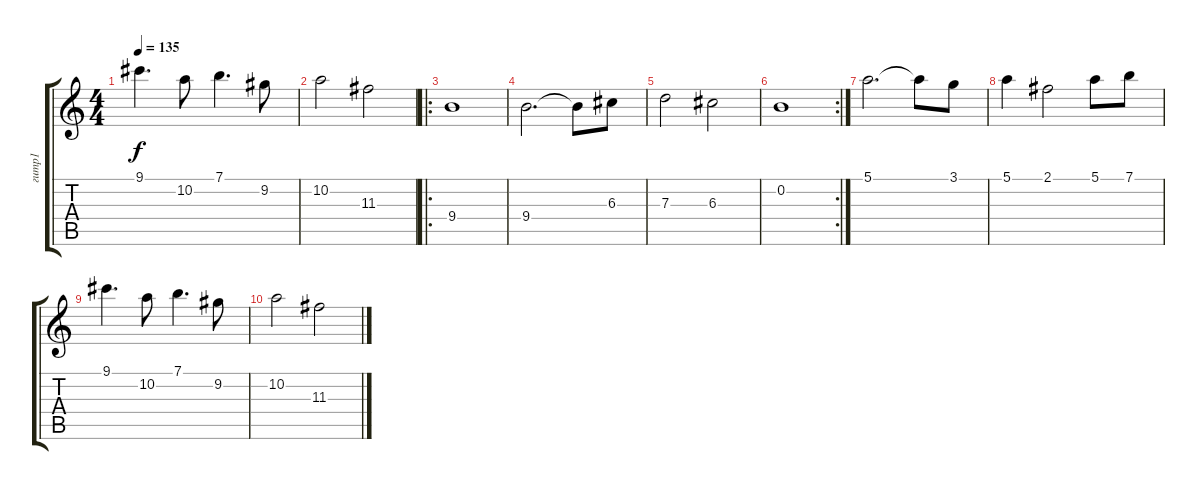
\track ("гитр1" "гитр1") {instrument overdrivenguitar}
\staff {score tabs}
\tuning (E4 B3 G3 D3 A2 E2) {hide}
\ts (4 4)
\tempo 135
\clef g2
\ks c
9.1.4{d dy f} 10.2.8 7.1.4{d} 9.2.8 |
10.2.2 11.3.2 |
\ro
9.4.1 |
9.4.2{d} 9.4{t}.8 6.3.8 |
7.3.2 6.3.2 |
\rc 2
0.2.1 |
5.1.2{d} 5.1{t}.8 3.1.8 |
5.1.4 2.1.2 5.1.8 7.1.8 |
9.1.4{d} 10.2.8 7.1.4{d} 9.2.8 |
10.2.2 11.3.2
